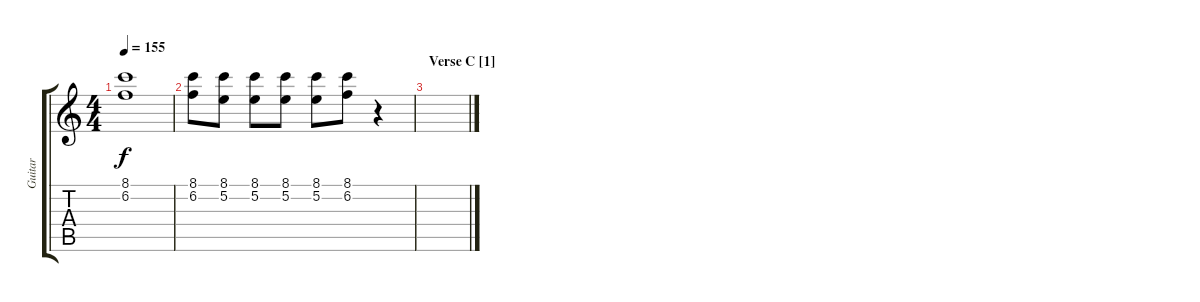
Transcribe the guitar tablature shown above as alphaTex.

\track ("Guitar" "Guitar") {instrument overdrivenguitar}
\staff {score tabs}
\tuning (E4 B3 G3 D3 A2 D2) {hide}
\ts (4 4)
\tempo 155
\clef g2
\ks c
(8.1 6.2).1{dy f} |
(8.1 6.2).8 (8.1 5.2).8 (8.1 5.2).8 (8.1 5.2).8 (8.1 5.2).8 (8.1 6.2).8 r.4 |
\section ("" "Verse C [1]")
